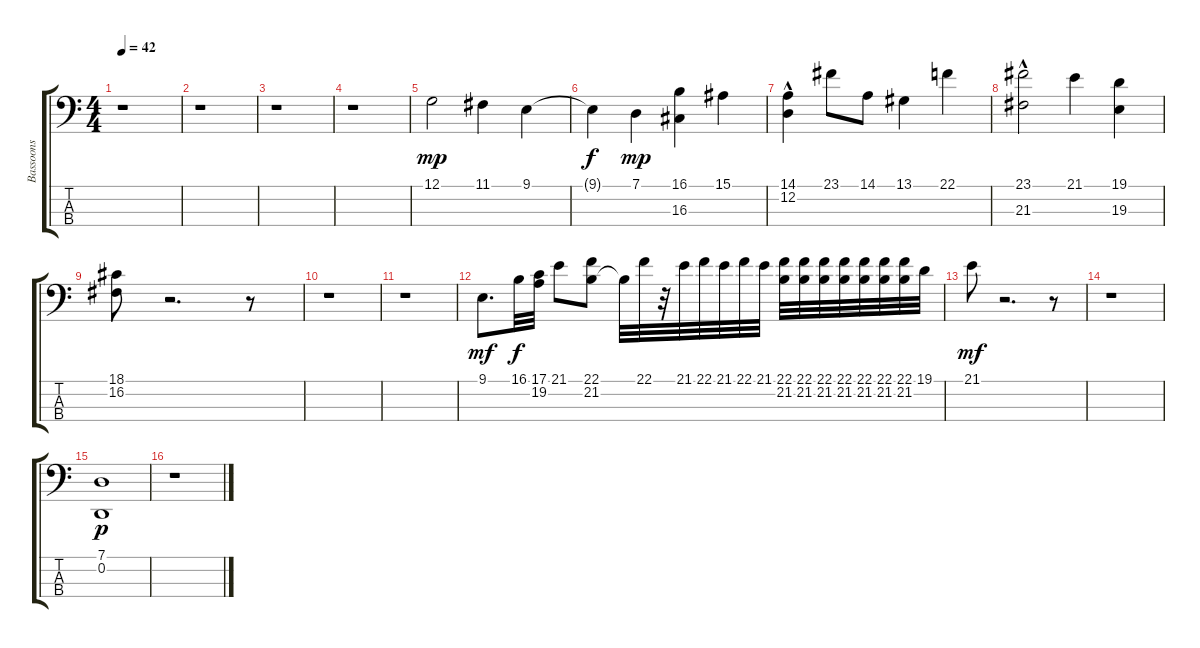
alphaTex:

\track ("Bassoons" "Bassoons") {instrument bassoon}
\staff {score tabs}
\tuning (G2 D2 A1 E1) {hide}
\ts (4 4)
\tempo 42
\clef f4
\ks c
r.1{dy mp} |
r.1 |
r.1 |
r.1 |
12.1.2{instrument bassoon} 11.1.4 9.1.4 |
9.1{t}.4{dy f} 7.1.4{dy mp} (16.1 16.3).4 15.1.4 |
(14.1 12.2{hac}).4 23.1.8 14.1.8 13.1.4 22.1.4 |
(23.1 21.3{hac}).2 21.1.4 (19.1 19.3).4 |
(18.1 16.2).8 r.2{d} r.8 |
r.1 |
r.1 |
9.1.8{d dy mf} 16.1.32{dy f} (17.1 19.2).32 21.1.8 (22.1 21.2).8 21.2{t}.32 22.1.32 r.32 21.1.32 22.1.32 21.1.32 22.1.32 21.1.32 (22.1 21.2).32 (22.1 21.2).32 (22.1 21.2).32 (22.1 21.2).32 (22.1 21.2).32 (22.1 21.2).32 (22.1 21.2).32 19.1.32 |
21.1.8{dy mf} r.2{d} r.8 |
r.1 |
(7.1 0.2).1{dy p} |
r.1
